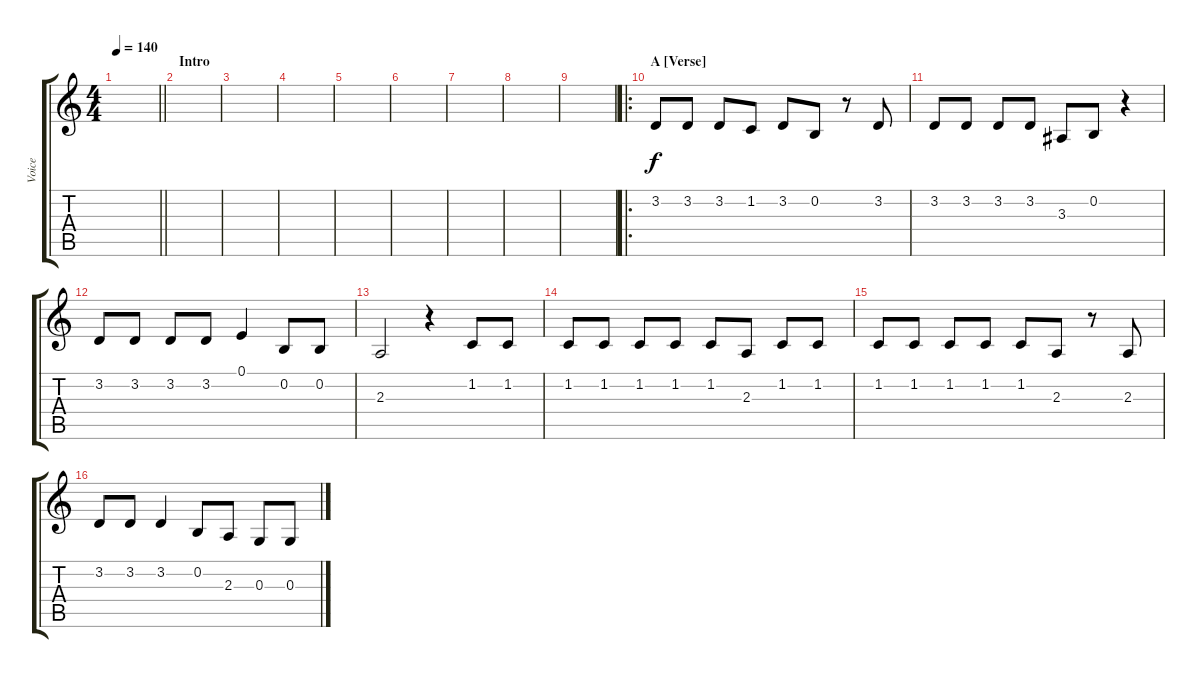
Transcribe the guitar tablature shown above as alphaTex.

\track ("Voice" "Voice") {instrument tenorsax}
\staff {score tabs}
\tuning (E4 B3 G3 D3 A2 E2) {hide}
\ts (4 4)
\tempo 140
\clef g2
\barLineRight lightlight
\ks c
|
\section ("" "Intro")
|
|
|
|
|
|
|
|
\ro
\section ("" "A [Verse]")
3.2.8 3.2.8 3.2.8 1.2.8 3.2.8 0.2.8 r.8 3.2.8 |
3.2.8 3.2.8 3.2.8 3.2.8 3.3.8 0.2.8 r.4 |
3.2.8 3.2.8 3.2.8 3.2.8 0.1.4 0.2.8 0.2.8 |
2.3.2 r.4 1.2.8 1.2.8 |
1.2.8 1.2.8 1.2.8 1.2.8 1.2.8 2.3.8 1.2.8 1.2.8 |
1.2.8 1.2.8 1.2.8 1.2.8 1.2.8 2.3.8 r.8 2.3.8 |
3.2.8 3.2.8 3.2.4 0.2.8 2.3.8 0.3.8 0.3.8
